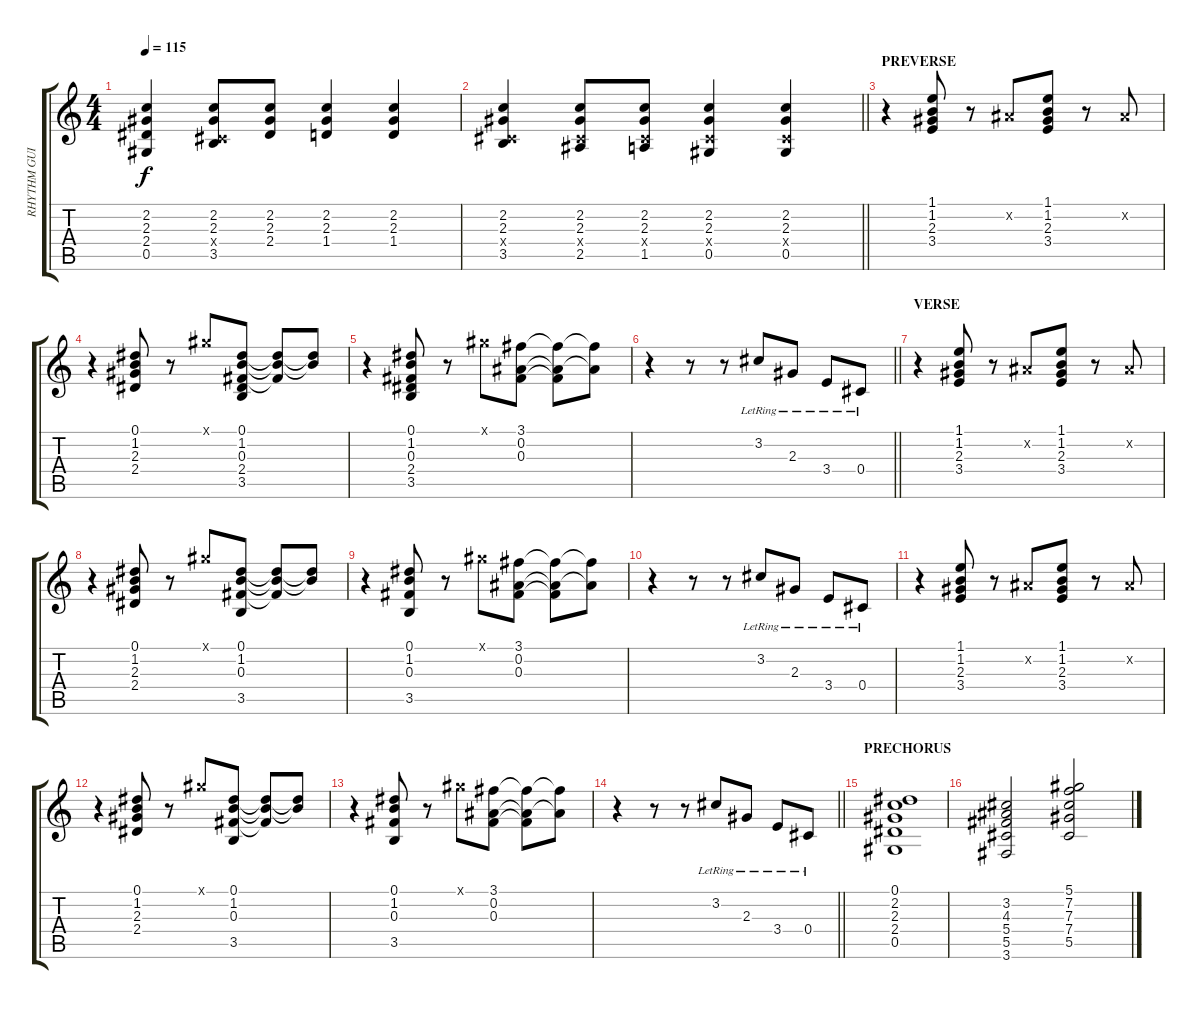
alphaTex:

\track ("RHYTHM GUITAR" "RHYTHM GUI") {instrument overdrivenguitar}
\staff {score tabs}
\tuning (Eb4 Bb3 Gb3 Db3 Ab2 Eb2) {hide}
\ts (4 4)
\tempo 115
\clef g2
\ks c
(2.2 2.3 2.4 0.5).4{dy f} (2.2 2.3 0.4{x} 3.5).8 (2.2 2.3 2.4).8 (2.2 2.3 1.4).4 (2.2 2.3 1.4).4 |
\barLineRight lightlight
(2.2 2.3 0.4{x} 3.5).4 (2.2 2.3 0.4{x} 2.5).8 (2.2 2.3 0.4{x} 1.5).8 (2.2 2.3 0.4{x} 0.5).4 (2.2 2.3 0.4{x} 0.5).4 |
\section ("" "PREVERSE")
r.4{volume 12} (1.1 1.2 2.3 3.4).8 r.8 0.2{x}.8 (1.1 1.2 2.3 3.4).8 r.8 0.2{x}.8 |
r.4 (0.1 1.2 2.3 2.4).8 r.8 5.1{x}.8 (0.1 1.2 0.3 2.4 3.5).8 (0.1{t} 1.2{t} 0.3{t}).8 (0.1{t} 1.2{t}).8 |
r.4 (0.1 1.2 0.3 2.4 3.5).8 r.8 5.1{x}.8 (3.1 0.2 0.3).8 (3.1{t} 0.2{t} 0.3{t}).8 (3.1{t} 0.2{t}).8 |
\barLineRight lightlight
r.4 r.8 r.8 3.2{lr}.8 2.3{lr}.8 3.4{lr}.8 0.4{lr}.8 |
\section ("" "VERSE")
r.4 (1.1 1.2 2.3 3.4).8 r.8 0.2{x}.8 (1.1 1.2 2.3 3.4).8 r.8 0.2{x}.8 |
r.4 (0.1 1.2 2.3 2.4).8 r.8 5.1{x}.8 (0.1 1.2 0.3 3.5).8 (0.1{t} 1.2{t} 0.3{t}).8 (0.1{t} 1.2{t}).8 |
r.4 (0.1 1.2 0.3 3.5).8 r.8 5.1{x}.8 (3.1 0.2 0.3).8 (3.1{t} 0.2{t} 0.3{t}).8 (3.1{t} 0.2{t}).8 |
r.4 r.8 r.8 3.2{lr}.8 2.3{lr}.8 3.4{lr}.8 0.4{lr}.8 |
r.4 (1.1 1.2 2.3 3.4).8 r.8 0.2{x}.8 (1.1 1.2 2.3 3.4).8 r.8 0.2{x}.8 |
r.4 (0.1 1.2 2.3 2.4).8 r.8 5.1{x}.8 (0.1 1.2 0.3 3.5).8 (0.1{t} 1.2{t} 0.3{t}).8 (0.1{t} 1.2{t}).8 |
r.4 (0.1 1.2 0.3 3.5).8 r.8 5.1{x}.8 (3.1 0.2 0.3).8 (3.1{t} 0.2{t} 0.3{t}).8 (3.1{t} 0.2{t}).8 |
\barLineRight lightlight
r.4 r.8 r.8 3.2{lr}.8 2.3{lr}.8 3.4{lr}.8 0.4{lr}.8 |
\section ("" "PRECHORUS")
(0.1 2.2 2.3 2.4 0.5).1{volume 9} |
(3.2 4.3 5.4 5.5 3.6).2 (5.1 7.2 7.3 7.4 5.5).2
